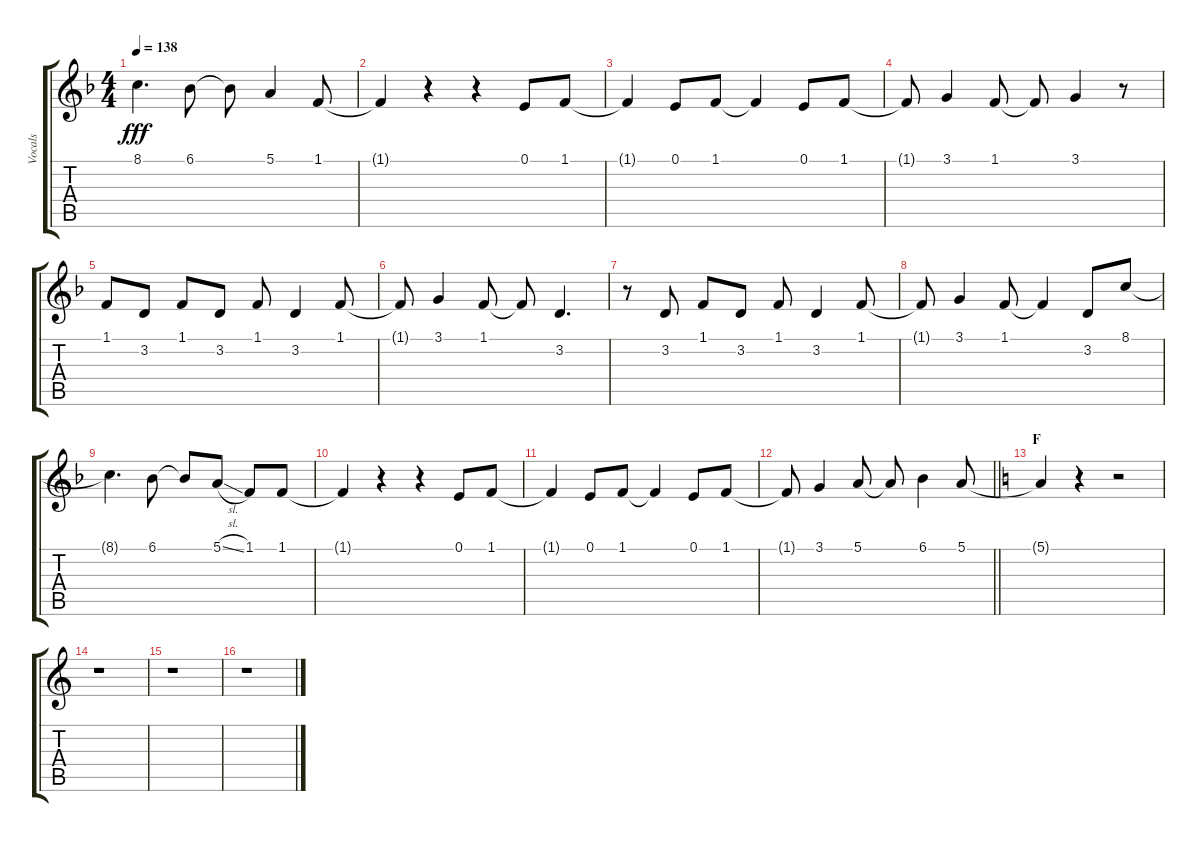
\track ("Vocals" "Vocals") {instrument voiceoohs}
\staff {score tabs}
\tuning (E4 B3 G3 D3 A2 E2) {hide}
\ts (4 4)
\tempo 138
\clef g2
\ks f
8.1{t}.4{d dy fff} 6.1.8 6.1{t}.8 5.1.4 1.1.8 |
1.1{t}.4 r.4 r.4 0.1.8 1.1.8 |
1.1{t}.4 0.1.8 1.1.8 1.1{t}.4 0.1.8 1.1.8 |
1.1{t}.8 3.1.4 1.1.8 1.1{t}.8 3.1.4 r.8 |
1.1.8 3.2.8 1.1.8 3.2.8 1.1.8 3.2.4 1.1.8 |
1.1{t}.8 3.1.4 1.1.8 1.1{t}.8 3.2.4{d} |
r.8 3.2.8 1.1.8 3.2.8 1.1.8 3.2.4 1.1.8 |
1.1{t}.8 3.1.4 1.1.8 1.1{t}.4 3.2.8 8.1.8 |
8.1{t}.4{d} 6.1.8 6.1{t}.8 5.1{sl}.8 1.1.8 1.1.8 |
1.1{t}.4 r.4 r.4 0.1.8 1.1.8 |
1.1{t}.4 0.1.8 1.1.8 1.1{t}.4 0.1.8 1.1.8 |
\barLineRight lightlight
1.1{t}.8 3.1.4 5.1.8 5.1{t}.8 6.1.4 5.1.8 |
\section ("" "F")
\ks c
5.1{t}.4 r.4 r.2 |
r.1 |
r.1 |
r.1
